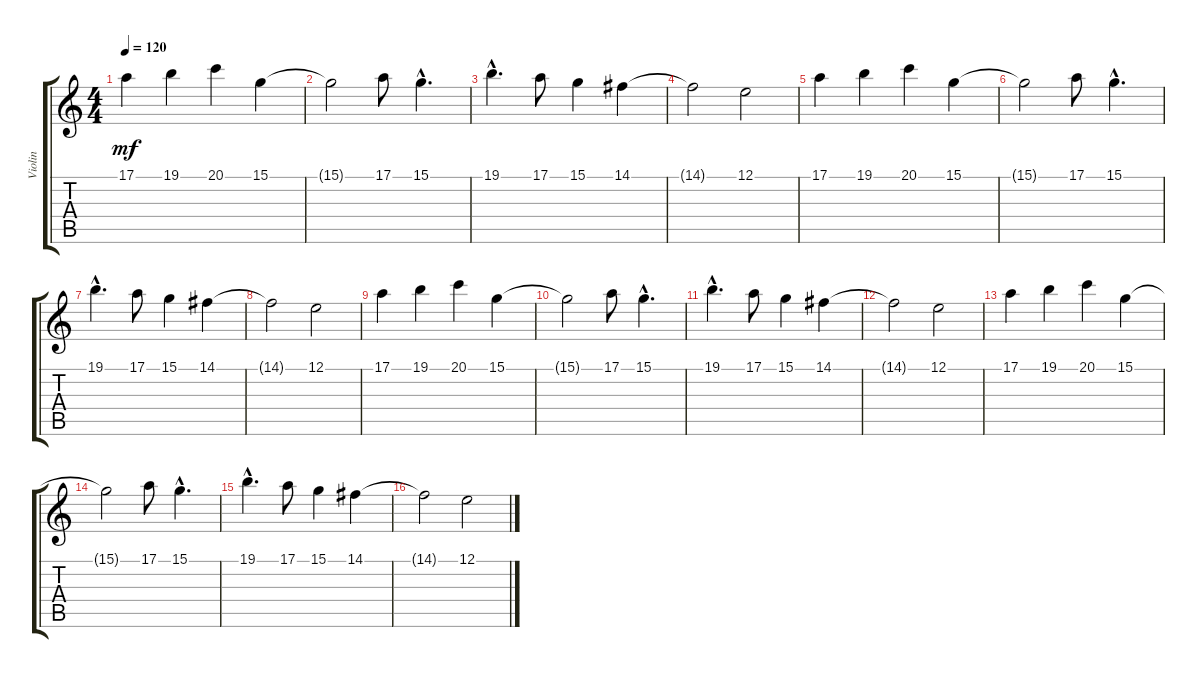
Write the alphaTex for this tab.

\track ("Violin" "Violin") {instrument violin}
\staff {score tabs}
\tuning (E4 B3 G3 D3 A2 E2) {hide}
\ts (4 4)
\tempo 120
\clef g2
\ks c
17.1.4{dy mf} 19.1.4 20.1.4 15.1.4 |
15.1{t}.2 17.1.8 15.1{hac}.4{d} |
19.1{hac}.4{d} 17.1.8 15.1.4 14.1.4 |
14.1{t}.2 12.1.2 |
17.1.4 19.1.4 20.1.4 15.1.4 |
15.1{t}.2 17.1.8 15.1{hac}.4{d} |
19.1{hac}.4{d} 17.1.8 15.1.4 14.1.4 |
14.1{t}.2 12.1.2 |
17.1.4 19.1.4 20.1.4 15.1.4 |
15.1{t}.2 17.1.8 15.1{hac}.4{d} |
19.1{hac}.4{d} 17.1.8 15.1.4 14.1.4 |
14.1{t}.2 12.1.2 |
17.1.4 19.1.4 20.1.4 15.1.4 |
15.1{t}.2 17.1.8 15.1{hac}.4{d} |
19.1{hac}.4{d} 17.1.8 15.1.4 14.1.4 |
14.1{t}.2 12.1.2
